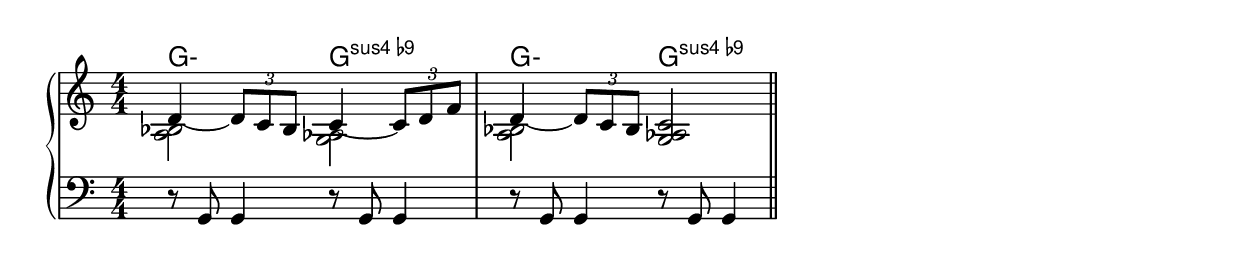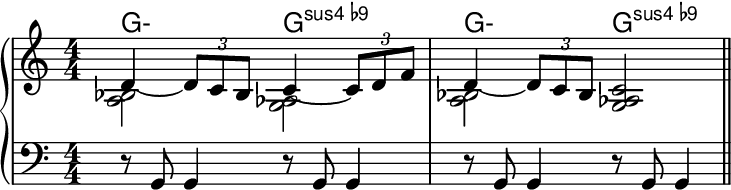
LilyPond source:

\version "2.24.4"
\language "english"
#(ly:set-option 'crop #t)
\include "include/alt.ly"
\score {
  \midi {
    \tempo 4=120
  }
  \layout {
    \context {
      \Score
      \omit BarNumber
    }
    indent = 0\mm
  }
  \new GrandStaff <<
    \chords {
      \set chordChanges = ##t % only show chords when they change
      \set noChordSymbol = ""
      \set minorChordModifier = \markup { "-" }
      \set midiMaximumVolume = #0 % prevent named chords sounding
      g2:min g:sus9- | g2:min g:sus9- |
    }
    \new Staff {
      \key c \major
      \numericTimeSignature
      \time 4/4
      \clef treble {
        \relative {
          \skip \f % spacer to set voice volume
          <<
           {
           d'4~ \tuplet 3/2 {d8 c8 bf8}
           c4~ \tuplet 3/2 {c8 d8 f8}
           }
           \new Voice {\voiceTwo <a, bf>2 <g af>2 }
          >> |
          <<
           {
           d'4~ \tuplet 3/2 {d8 c8 bf8}
           }
           \new Voice {\voiceTwo <a bf>2 }
          >> <g af c>2
          \bar "||"
        }
      }
    }
    \new Staff {
      \clef bass {
        \skip \f % spacer to set voice volume
        r8 g,8 g,4 r8 g,8 g,4|
        r8 g,8 g,4 r8 g,8 g,4|
        \bar "||"
      }
    }
  >>
}
